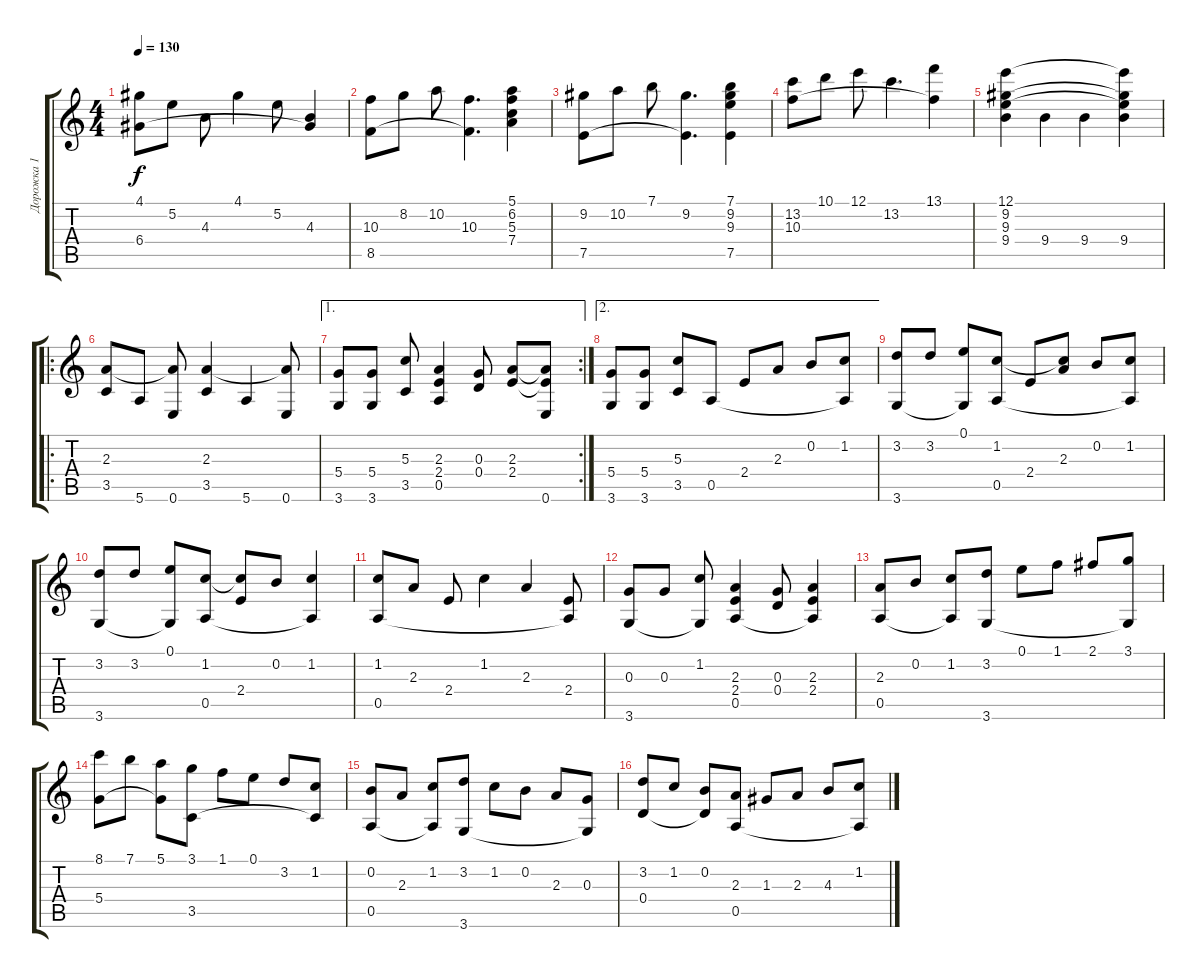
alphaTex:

\track ("Дорожка 1" "Дорожка 1") {instrument acousticguitarnylon}
\staff {score tabs}
\tuning (E4 B3 G3 D3 A2 E2) {hide}
\ts (4 4)
\tempo 130
\clef g2
\ks aminor
(4.1 6.4).8{dy f} 5.2.8 4.3.8 4.1.4 5.2.8 (4.3 6.4{t}).4 |
(10.3 8.5).8 8.2.8 10.2.8 (10.3 8.5{t}).4{d} (5.1 6.2 5.3 7.4).4 |
(9.2 7.5).8 10.2.8 7.1.8 (9.2 7.5{t}).4{d} (7.1 9.2 9.3 7.5).4 |
(13.2 10.3).8 10.1.8 12.1.8 13.2.4{d} (13.1 10.3{t}).4 |
(12.1 9.2 9.3 9.4).4 9.4.4 9.4.4 (12.1{t} 9.2{t} 9.3{t} 9.4).4 |
\ro
(2.3 3.5).8 5.6.8 (2.3{t} 0.6).8 (2.3 3.5).4 5.6.4 (2.3{t} 0.6).8 |
\ae 1
\rc 2
(5.4 3.6).8 (5.4 3.6).8 (5.3 3.5).8 (2.3 2.4 0.5).4 (0.3 0.4).8 (2.3 2.4).8 (2.3{t} 2.4{t} 0.6).8 |
\ae 2
(5.4 3.6).8 (5.4 3.6).8 (5.3 3.5).8 0.5.8 2.4.8 2.3.8 0.2.8 (1.2 0.5{t}).8 |
(3.2 3.6).8 3.2.8 (0.1 3.6{t}).8 (1.2 0.5).8 2.4.8 (1.2{t} 2.3).8 0.2.8 (1.2 0.5{t}).8 |
(3.2 3.6).8 3.2.8 (0.1 3.6{t}).8 (1.2 0.5).8 (1.2{t} 2.4).8 0.2.8 (1.2 0.5{t}).4 |
(1.2 0.5).8 2.3.8 2.4.8 1.2.4 2.3.4 (2.4 0.5{t}).8 |
(0.3 3.6).8 0.3.8 (1.2 3.6{t}).8 (2.3 2.4 0.5).4 (0.3 0.4).8 (2.3 2.4 0.5{t}).4 |
(2.3 0.5).8 0.2.8 (1.2 0.5{t}).8 (3.2 3.6).8 0.1.8 1.1.8 2.1.8 (3.1 3.6{t}).8 |
(8.1 5.4).8 7.1.8 (5.1 5.4{t}).8 (3.1 3.5).8 1.1.8 0.1.8 3.2.8 (1.2 3.5{t}).8 |
(0.2 0.5).8 2.3.8 (1.2 0.5{t}).8 (3.2 3.6).8 1.2.8 0.2.8 2.3.8 (0.3 3.6{t}).8 |
(3.2 0.4).8 1.2.8 (0.2 0.4{t}).8 (2.3 0.5).8 1.3.8 2.3.8 4.3.8 (1.2 0.5{t}).8
